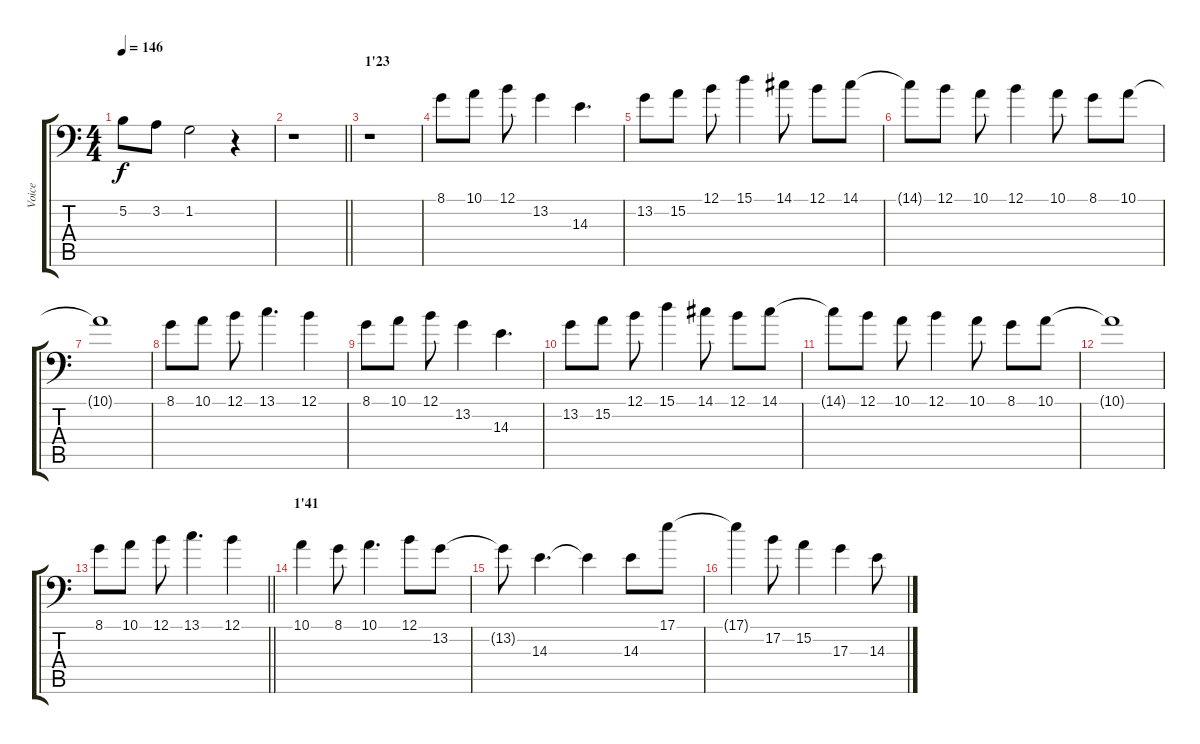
\track ("Voice" "Voice") {instrument lead2sawtooth}
\staff {score tabs}
\tuning (B3 Gb3 D3 A2 E2 A1) {hide}
\ts (4 4)
\tempo 146
\clef f4
\ks c
5.2{t}.8{dy f} 3.2.8 1.2.2 r.4 |
\barLineRight lightlight
r.1 |
\section ("" "1'23")
r.1 |
8.1.8 10.1.8 12.1.8 13.2.4 14.3.4{d} |
13.2.8 15.2.8 12.1.8 15.1.4 14.1.8 12.1.8 14.1.8 |
14.1{t}.8 12.1.8 10.1.8 12.1.4 10.1.8 8.1.8 10.1.8 |
10.1{t}.1 |
8.1.8 10.1.8 12.1.8 13.1.4{d} 12.1.4 |
8.1.8 10.1.8 12.1.8 13.2.4 14.3.4{d} |
13.2.8 15.2.8 12.1.8 15.1.4 14.1.8 12.1.8 14.1.8 |
14.1{t}.8 12.1.8 10.1.8 12.1.4 10.1.8 8.1.8 10.1.8 |
10.1{t}.1 |
\barLineRight lightlight
8.1.8 10.1.8 12.1.8 13.1.4{d} 12.1.4 |
\section ("" "1'41")
10.1.4 8.1.8 10.1.4{d} 12.1.8 13.2.8 |
13.2{t}.8 14.3.4{d} 14.3{t}.4 14.3.8 17.1.8 |
17.1{t}.4 17.2.8 15.2.4 17.3.4 14.3.8
